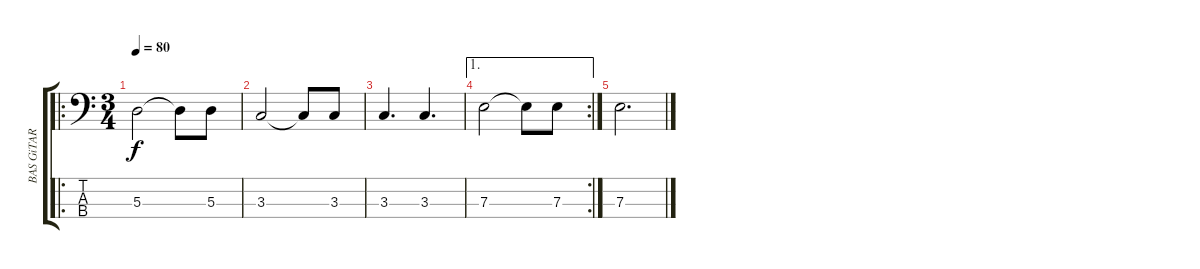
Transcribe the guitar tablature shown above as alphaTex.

\track ("BAS GiTAR" "BAS GiTAR") {instrument electricbassfinger}
\staff {score tabs}
\tuning (G2 D2 A1 E1) {hide}
\ro
\ts (3 4)
\tempo 80
\clef f4
\ks c
5.3.2{dy f} 5.3{t}.8 5.3.8 |
3.3.2 3.3{t}.8 3.3.8 |
3.3.4{d} 3.3.4{d} |
\ae 1
\rc 2
7.3.2 7.3{t}.8 7.3.8 |
7.3.2{d}
